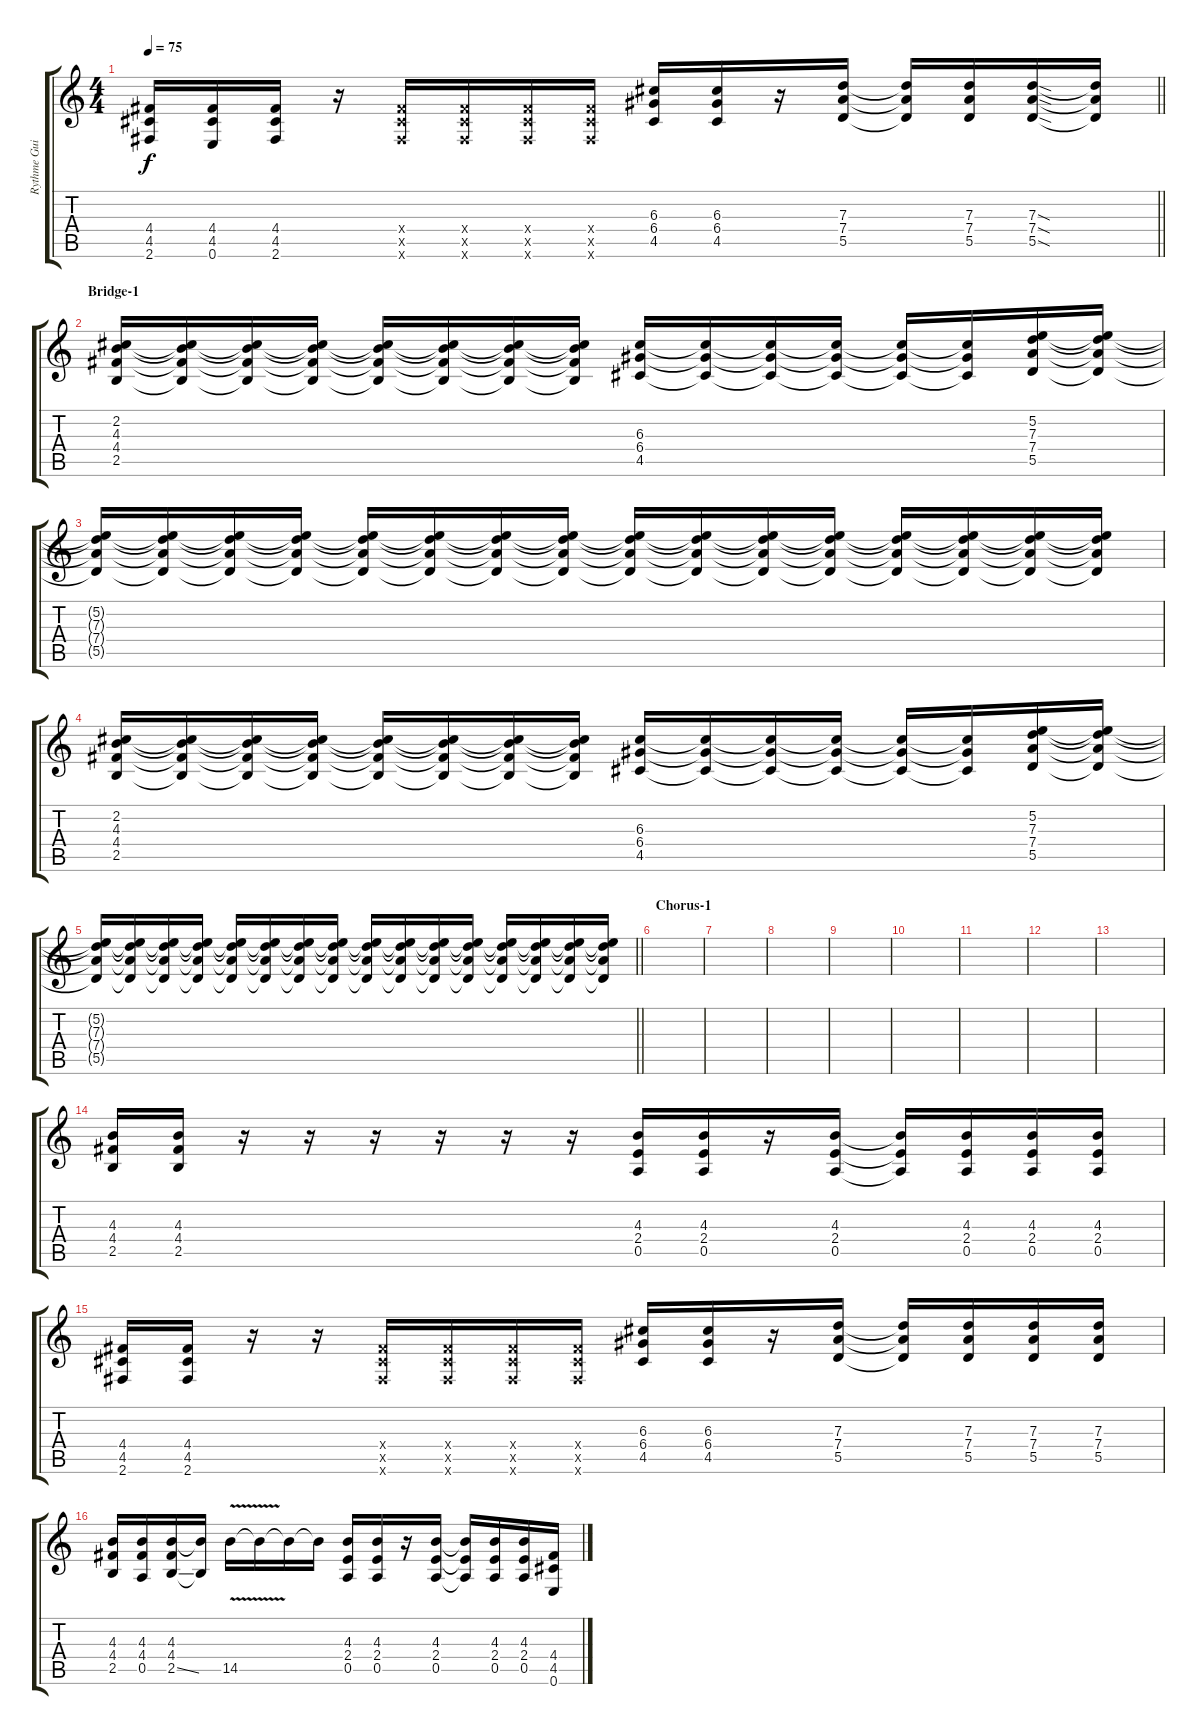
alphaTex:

\track ("Rythme Guitar" "Rythme Gui") {instrument electricguitarclean}
\staff {score tabs}
\tuning (E4 B3 G3 D3 A2 E2) {hide}
\ts (4 4)
\tempo 75
\clef g2
\barLineRight lightlight
\ks c
(4.4 4.5 2.6).16{dy f} (4.4 4.5 0.6).16 (4.4 4.5 2.6).16 r.16 (4.4{x} 4.5{x} 2.6{x}).16 (4.4{x} 4.5{x} 2.6{x}).16 (4.4{x} 4.5{x} 2.6{x}).16 (4.4{x} 4.5{x} 2.6{x}).16 (6.3 6.4 4.5).16 (6.3 6.4 4.5).16 r.16 (7.3 7.4 5.5).16 (7.3{t} 7.4{t} 5.5{t}).16 (7.3 7.4 5.5).16 (7.3{sod} 7.4{sod} 5.5{sod}).16 (7.3{t} 7.4{t} 5.5{t}).16 |
\section ("" "Bridge-1")
(2.2 4.3 4.4 2.5).16 (2.2{t} 4.3{t} 4.4{t} 2.5{t}).16 (2.2{t} 4.3{t} 4.4{t} 2.5{t}).16 (2.2{t} 4.3{t} 4.4{t} 2.5{t}).16 (2.2{t} 4.3{t} 4.4{t} 2.5{t}).16 (2.2{t} 4.3{t} 4.4{t} 2.5{t}).16 (2.2{t} 4.3{t} 4.4{t} 2.5{t}).16 (2.2{t} 4.3{t} 4.4{t} 2.5{t}).16 (6.3 6.4 4.5).16 (6.3{t} 6.4{t} 4.5{t}).16 (6.3{t} 6.4{t} 4.5{t}).16 (6.3{t} 6.4{t} 4.5{t}).16 (6.3{t} 6.4{t} 4.5{t}).16 (6.3{t} 6.4{t} 4.5{t}).16 (5.2 7.3 7.4 5.5).16 (5.2{t} 7.3{t} 7.4{t} 5.5{t}).16 |
(5.2{t} 7.3{t} 7.4{t} 5.5{t}).16 (5.2{t} 7.3{t} 7.4{t} 5.5{t}).16 (5.2{t} 7.3{t} 7.4{t} 5.5{t}).16 (5.2{t} 7.3{t} 7.4{t} 5.5{t}).16 (5.2{t} 7.3{t} 7.4{t} 5.5{t}).16 (5.2{t} 7.3{t} 7.4{t} 5.5{t}).16 (5.2{t} 7.3{t} 7.4{t} 5.5{t}).16 (5.2{t} 7.3{t} 7.4{t} 5.5{t}).16 (5.2{t} 7.3{t} 7.4{t} 5.5{t}).16 (5.2{t} 7.3{t} 7.4{t} 5.5{t}).16 (5.2{t} 7.3{t} 7.4{t} 5.5{t}).16 (5.2{t} 7.3{t} 7.4{t} 5.5{t}).16 (5.2{t} 7.3{t} 7.4{t} 5.5{t}).16 (5.2{t} 7.3{t} 7.4{t} 5.5{t}).16 (5.2{t} 7.3{t} 7.4{t} 5.5{t}).16 (5.2{t} 7.3{t} 7.4{t} 5.5{t}).16 |
(2.2 4.3 4.4 2.5).16 (2.2{t} 4.3{t} 4.4{t} 2.5{t}).16 (2.2{t} 4.3{t} 4.4{t} 2.5{t}).16 (2.2{t} 4.3{t} 4.4{t} 2.5{t}).16 (2.2{t} 4.3{t} 4.4{t} 2.5{t}).16 (2.2{t} 4.3{t} 4.4{t} 2.5{t}).16 (2.2{t} 4.3{t} 4.4{t} 2.5{t}).16 (2.2{t} 4.3{t} 4.4{t} 2.5{t}).16 (6.3 6.4 4.5).16 (6.3{t} 6.4{t} 4.5{t}).16 (6.3{t} 6.4{t} 4.5{t}).16 (6.3{t} 6.4{t} 4.5{t}).16 (6.3{t} 6.4{t} 4.5{t}).16 (6.3{t} 6.4{t} 4.5{t}).16 (5.2 7.3 7.4 5.5).16 (5.2{t} 7.3{t} 7.4{t} 5.5{t}).16 |
\barLineRight lightlight
(5.2{t} 7.3{t} 7.4{t} 5.5{t}).16 (5.2{t} 7.3{t} 7.4{t} 5.5{t}).16 (5.2{t} 7.3{t} 7.4{t} 5.5{t}).16 (5.2{t} 7.3{t} 7.4{t} 5.5{t}).16 (5.2{t} 7.3{t} 7.4{t} 5.5{t}).16 (5.2{t} 7.3{t} 7.4{t} 5.5{t}).16 (5.2{t} 7.3{t} 7.4{t} 5.5{t}).16 (5.2{t} 7.3{t} 7.4{t} 5.5{t}).16 (5.2{t} 7.3{t} 7.4{t} 5.5{t}).16 (5.2{t} 7.3{t} 7.4{t} 5.5{t}).16 (5.2{t} 7.3{t} 7.4{t} 5.5{t}).16 (5.2{t} 7.3{t} 7.4{t} 5.5{t}).16 (5.2{t} 7.3{t} 7.4{t} 5.5{t}).16 (5.2{t} 7.3{t} 7.4{t} 5.5{t}).16 (5.2{t} 7.3{t} 7.4{t} 5.5{t}).16 (5.2{t} 7.3{t} 7.4{t} 5.5{t}).16 |
\section ("" "Chorus-1")
|
|
|
|
|
|
|
|
(4.3 4.4 2.5).16 (4.3 4.4 2.5).16 r.16 r.16 r.16 r.16 r.16 r.16 (4.3 2.4 0.5).16 (4.3 2.4 0.5).16 r.16 (4.3 2.4 0.5).16 (4.3{t} 2.4{t} 0.5{t}).16 (4.3 2.4 0.5).16 (4.3 2.4 0.5).16 (4.3 2.4 0.5).16 |
(4.4 4.5 2.6).16 (4.4 4.5 2.6).16 r.16 r.16 (4.4{x} 4.5{x} 2.6{x}).16 (4.4{x} 4.5{x} 2.6{x}).16 (4.4{x} 4.5{x} 2.6{x}).16 (4.4{x} 4.5{x} 2.6{x}).16 (6.3 6.4 4.5).16 (6.3 6.4 4.5).16 r.16 (7.3 7.4 5.5).16 (7.3{t} 7.4{t} 5.5{t}).16 (7.3 7.4 5.5).16 (7.3 7.4 5.5).16 (7.3 7.4 5.5).16 |
(4.3 4.4 2.5).16 (4.3 4.4 0.5).16 (4.3 4.4 2.5{ss}).16 (4.3{t} 2.5{t}).16 14.5{v}.16 14.5{t}.16 14.5{t}.16 14.5{t}.16 (4.3 2.4 0.5).16 (4.3 2.4 0.5).16 r.16 (4.3 2.4 0.5).16 (4.3{t} 2.4{t} 0.5{t}).16 (4.3 2.4 0.5).16 (4.3 2.4 0.5).16 (4.4 4.5 0.6).16
